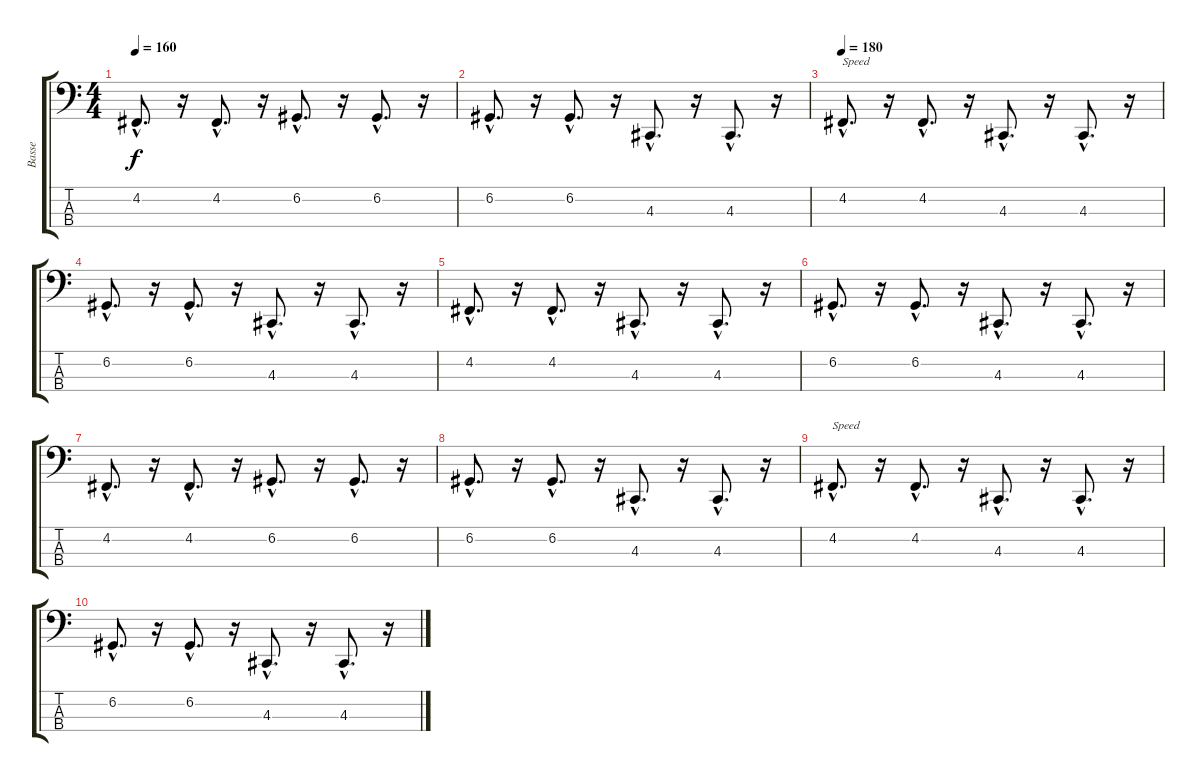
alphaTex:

\track ("Basse" "Basse") {instrument electricbassfinger}
\staff {score tabs}
\tuning (G1 D1 A0 E0) {hide}
\ts (4 4)
\tempo 160
\clef f4
\ks c
4.2{hac}.8{d dy f} r.16 4.2{hac}.8{d} r.16 6.2{hac}.8{d} r.16 6.2{hac}.8{d} r.16 |
6.2{hac}.8{d} r.16 6.2{hac}.8{d} r.16 4.3{hac}.8{d} r.16 4.3{hac}.8{d} r.16 |
\tempo 180
4.2{hac}.8{d txt "Speed"} r.16 4.2{hac}.8{d} r.16 4.3{hac}.8{d} r.16 4.3{hac}.8{d} r.16 |
6.2{hac}.8{d} r.16 6.2{hac}.8{d} r.16 4.3{hac}.8{d} r.16 4.3{hac}.8{d} r.16 |
4.2{hac}.8{d} r.16 4.2{hac}.8{d} r.16 4.3{hac}.8{d} r.16 4.3{hac}.8{d} r.16 |
6.2{hac}.8{d} r.16 6.2{hac}.8{d} r.16 4.3{hac}.8{d} r.16 4.3{hac}.8{d} r.16 |
4.2{hac}.8{d} r.16 4.2{hac}.8{d} r.16 6.2{hac}.8{d} r.16 6.2{hac}.8{d} r.16 |
6.2{hac}.8{d} r.16 6.2{hac}.8{d} r.16 4.3{hac}.8{d} r.16 4.3{hac}.8{d} r.16 |
4.2{hac}.8{d txt "Speed"} r.16 4.2{hac}.8{d} r.16 4.3{hac}.8{d} r.16 4.3{hac}.8{d} r.16 |
6.2{hac}.8{d} r.16 6.2{hac}.8{d} r.16 4.3{hac}.8{d} r.16 4.3{hac}.8{d} r.16
